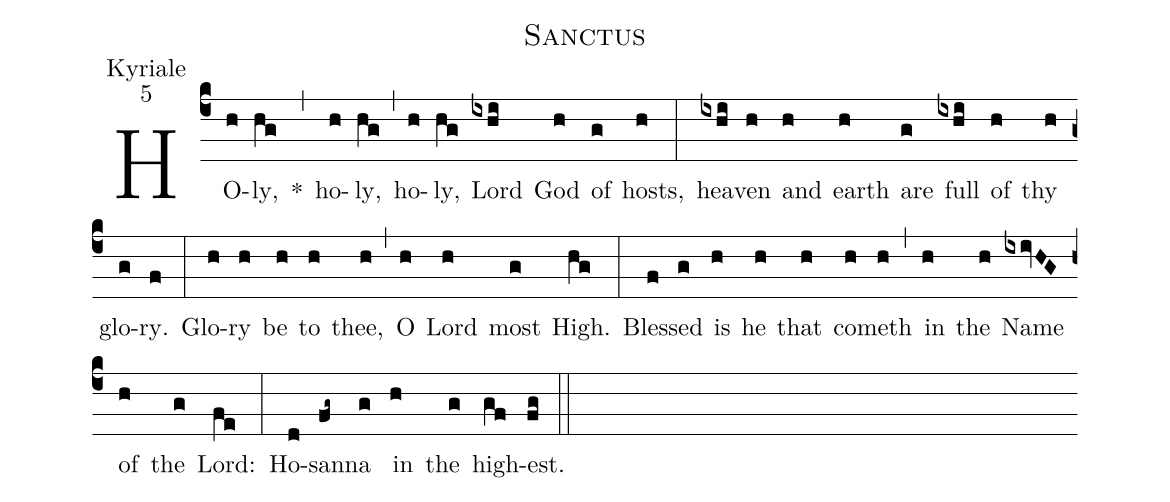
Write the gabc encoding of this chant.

name:Sanctus;
office-part:Kyriale;
mode:5;
%%
(c4) HO(h)ly,(hg) *(,) ho(h)ly,(hg) (,) ho(h)ly,(hg) Lord(ixhi) God(h) of(g) hosts,(h) (:) hea(ixhi)ven(h) and(h) earth(h) are(g) full(ixhi) of(h) thy(h) glo(g)ry.(f) (:) Glo(h)ry(h) be(h) to(h) thee,(h) (,) O(h) Lord(h) most(g) High.(hg) (:) Bles(f)sed(g) is(h) he(h) that(h) com(h)eth(h) (,) in(h) the(h) Name(ixivHG) of(h) the(g) Lord:(fe) (:) Ho(d)san(fg~)na(g) in(h) the(g) high(gf)est.(fg) (::)
